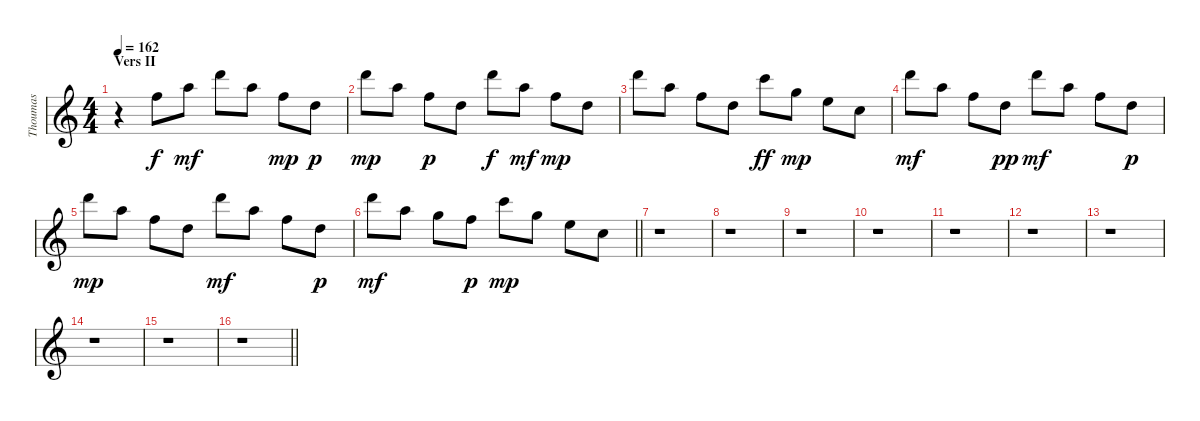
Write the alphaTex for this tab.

\track ("Thoumas" "Thoumas") {instrument acousticgrandpiano}
\staff {score}
\tuning (E5 B4 G4 D4 A3 E3) {hide}
\ts (4 4)
\section ("" "Vers II")
\tempo 162
\clef g2
\ks c
r.4{dy f volume 14 instrument pad1newage} 6.2.8 5.1.8{dy mf} 10.1.8 10.2.8 6.2.8{dy mp} 3.2.8{dy p} |
10.1.8{dy mp} 10.2.8 6.2.8{dy p} 3.2.8 10.1.8{dy f} 10.2.8{dy mf} 6.2.8{dy mp} 3.2.8 |
10.1.8 10.2.8 6.2.8 3.2.8 8.1.8{dy ff} 8.2.8{dy mp} 5.2.8 5.3.8 |
10.1.8{dy mf} 10.2.8 6.2.8 3.2.8{dy pp} 10.1.8{dy mf} 10.2.8 6.2.8 3.2.8{dy p} |
10.1.8{dy mp} 10.2.8 6.2.8 3.2.8 10.1.8{dy mf} 10.2.8 6.2.8 3.2.8{dy p} |
\barLineRight lightlight
10.1.8{dy mf} 10.2.8 8.2.8 6.2.8{dy p} 8.1.8{dy mp} 8.2.8 5.2.8 5.3.8 |
r.1 |
r.1 |
r.1 |
r.1 |
r.1 |
r.1 |
r.1 |
r.1 |
r.1 |
\barLineRight lightlight
r.1
